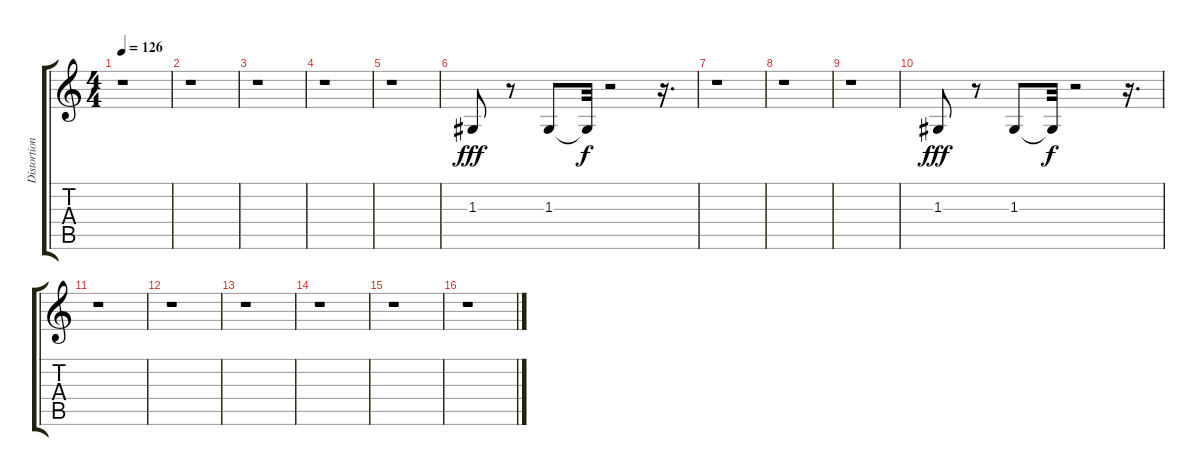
\track ("Distortion Gutar" "Distortion") {instrument lead5charang}
\staff {score tabs}
\tuning (E4 B3 G3 D3 A2 E2) {hide}
\ts (4 4)
\tempo 126
\clef g2
\ks c
r.1{dy fff} |
r.1 |
r.1 |
r.1 |
r.1 |
1.3.8 r.8 1.3.8 1.3{t}.32{dy f} r.2 r.16{d} |
r.1 |
r.1 |
r.1 |
1.3.8{dy fff} r.8 1.3.8 1.3{t}.32{dy f} r.2 r.16{d} |
r.1 |
r.1 |
r.1 |
r.1 |
r.1 |
r.1
